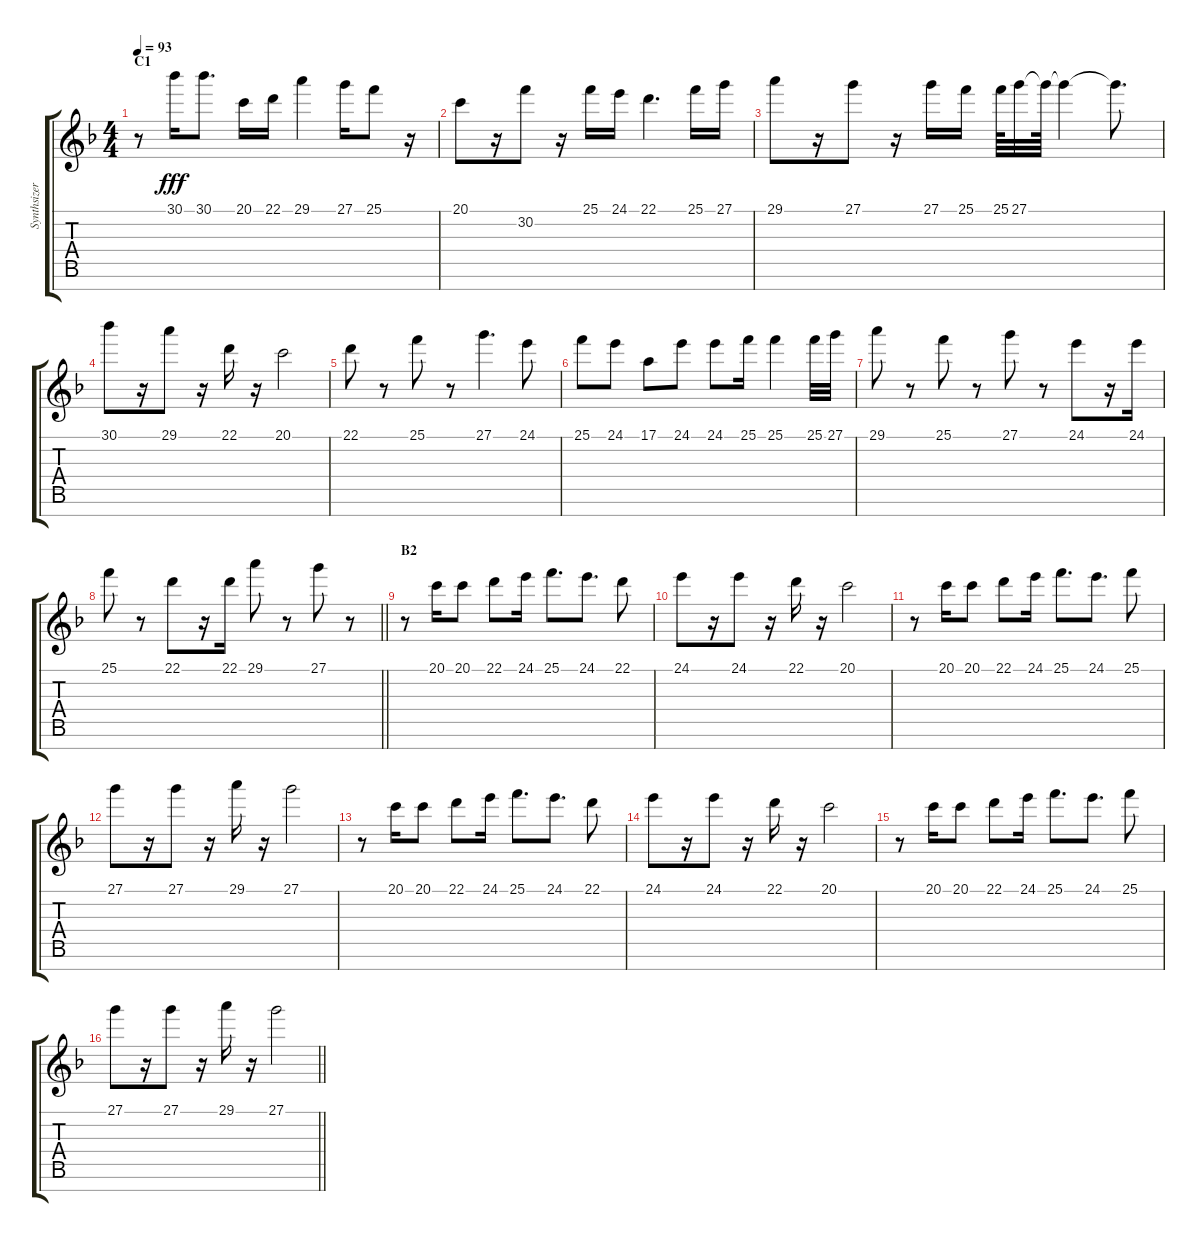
\track ("Synthsizer 1" "Synthsizer") {instrument electricpiano1}
\staff {score tabs}
\tuning (E4 B3 G3 D3 A2 E2 B1) {hide}
\ts (4 4)
\section ("" "C1")
\tempo 93
\clef g2
\ks f
r.8{dy fff} 30.1.16 30.1.8{d} 20.1.16 22.1.16 29.1.4 27.1.16 25.1.8 r.16 |
20.1.8 r.16 30.2.8 r.16 25.1.16 24.1.16 22.1.4{d} 25.1.16 27.1.16 |
29.1.8 r.16 27.1.8 r.16 27.1.16 25.1.16 25.1.64 27.1.32 27.1{t}.64 27.1{t}.4 27.1{t}.8{d} |
30.1.8 r.16 29.1.8 r.16 22.1.16 r.16 20.1.2 |
22.1.8 r.8 25.1.8 r.8 27.1.4{d} 24.1.8 |
25.1.8 24.1.8 17.1.8 24.1.8 24.1.8 25.1.16 25.1.4 25.1.32 27.1.32 |
29.1.8 r.8 25.1.8 r.8 27.1.8 r.8 24.1.8 r.16 24.1.16 |
\barLineRight lightlight
25.1.8 r.8 22.1.8 r.16 22.1.16 29.1.8 r.8 27.1.8 r.8 |
\section ("" "B2")
r.8 20.1.16 20.1.8 22.1.8 24.1.16 25.1.8{d} 24.1.8{d} 22.1.8 |
24.1.8 r.16 24.1.8 r.16 22.1.16 r.16 20.1.2 |
r.8 20.1.16 20.1.8 22.1.8 24.1.16 25.1.8{d} 24.1.8{d} 25.1.8 |
27.1.8 r.16 27.1.8 r.16 29.1.16 r.16 27.1.2 |
r.8 20.1.16 20.1.8 22.1.8 24.1.16 25.1.8{d} 24.1.8{d} 22.1.8 |
24.1.8 r.16 24.1.8 r.16 22.1.16 r.16 20.1.2 |
r.8 20.1.16 20.1.8 22.1.8 24.1.16 25.1.8{d} 24.1.8{d} 25.1.8 |
\barLineRight lightlight
27.1.8 r.16 27.1.8 r.16 29.1.16 r.16 27.1.2
